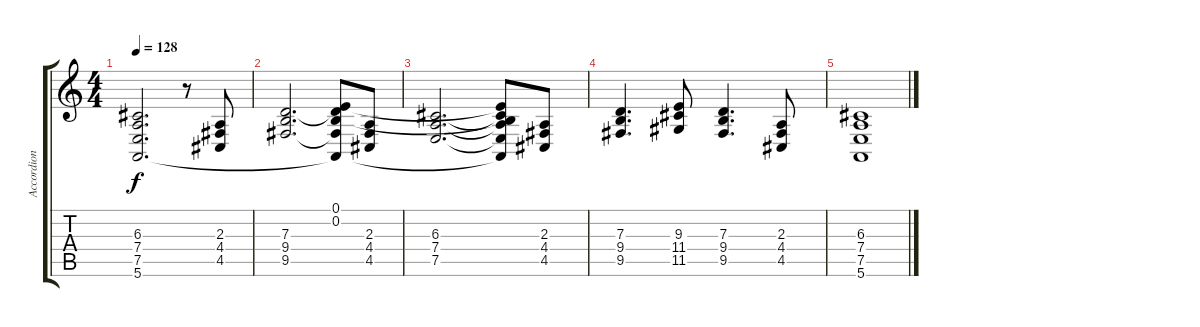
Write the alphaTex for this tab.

\track ("Accordion" "Accordion") {instrument accordion}
\staff {score tabs}
\tuning (E4 B3 G3 D3 A2 E2) {hide}
\ts (4 4)
\tempo 128
\clef g2
\ks c
(6.3 7.4 7.5 5.6).2{d dy f} r.8 (2.3 4.4 4.5).8 |
(7.3 9.4 9.5).2{d} (0.1{t} 0.2{t} 7.3{t} 9.5{t} 5.6{t}).8 (2.3 4.4 4.5).8 |
(6.3 7.4 7.5).2{d} (0.1{t} 0.2{t} 6.3{t} 7.4{t} 7.5{t} 5.6{t}).8 (2.3 4.4 4.5).8 |
(7.3 9.4 9.5).4{d} (9.3 11.4 11.5).8 (7.3 9.4 9.5).4{d} (2.3 4.4 4.5).8 |
(6.3 7.4 7.5 5.6).1
